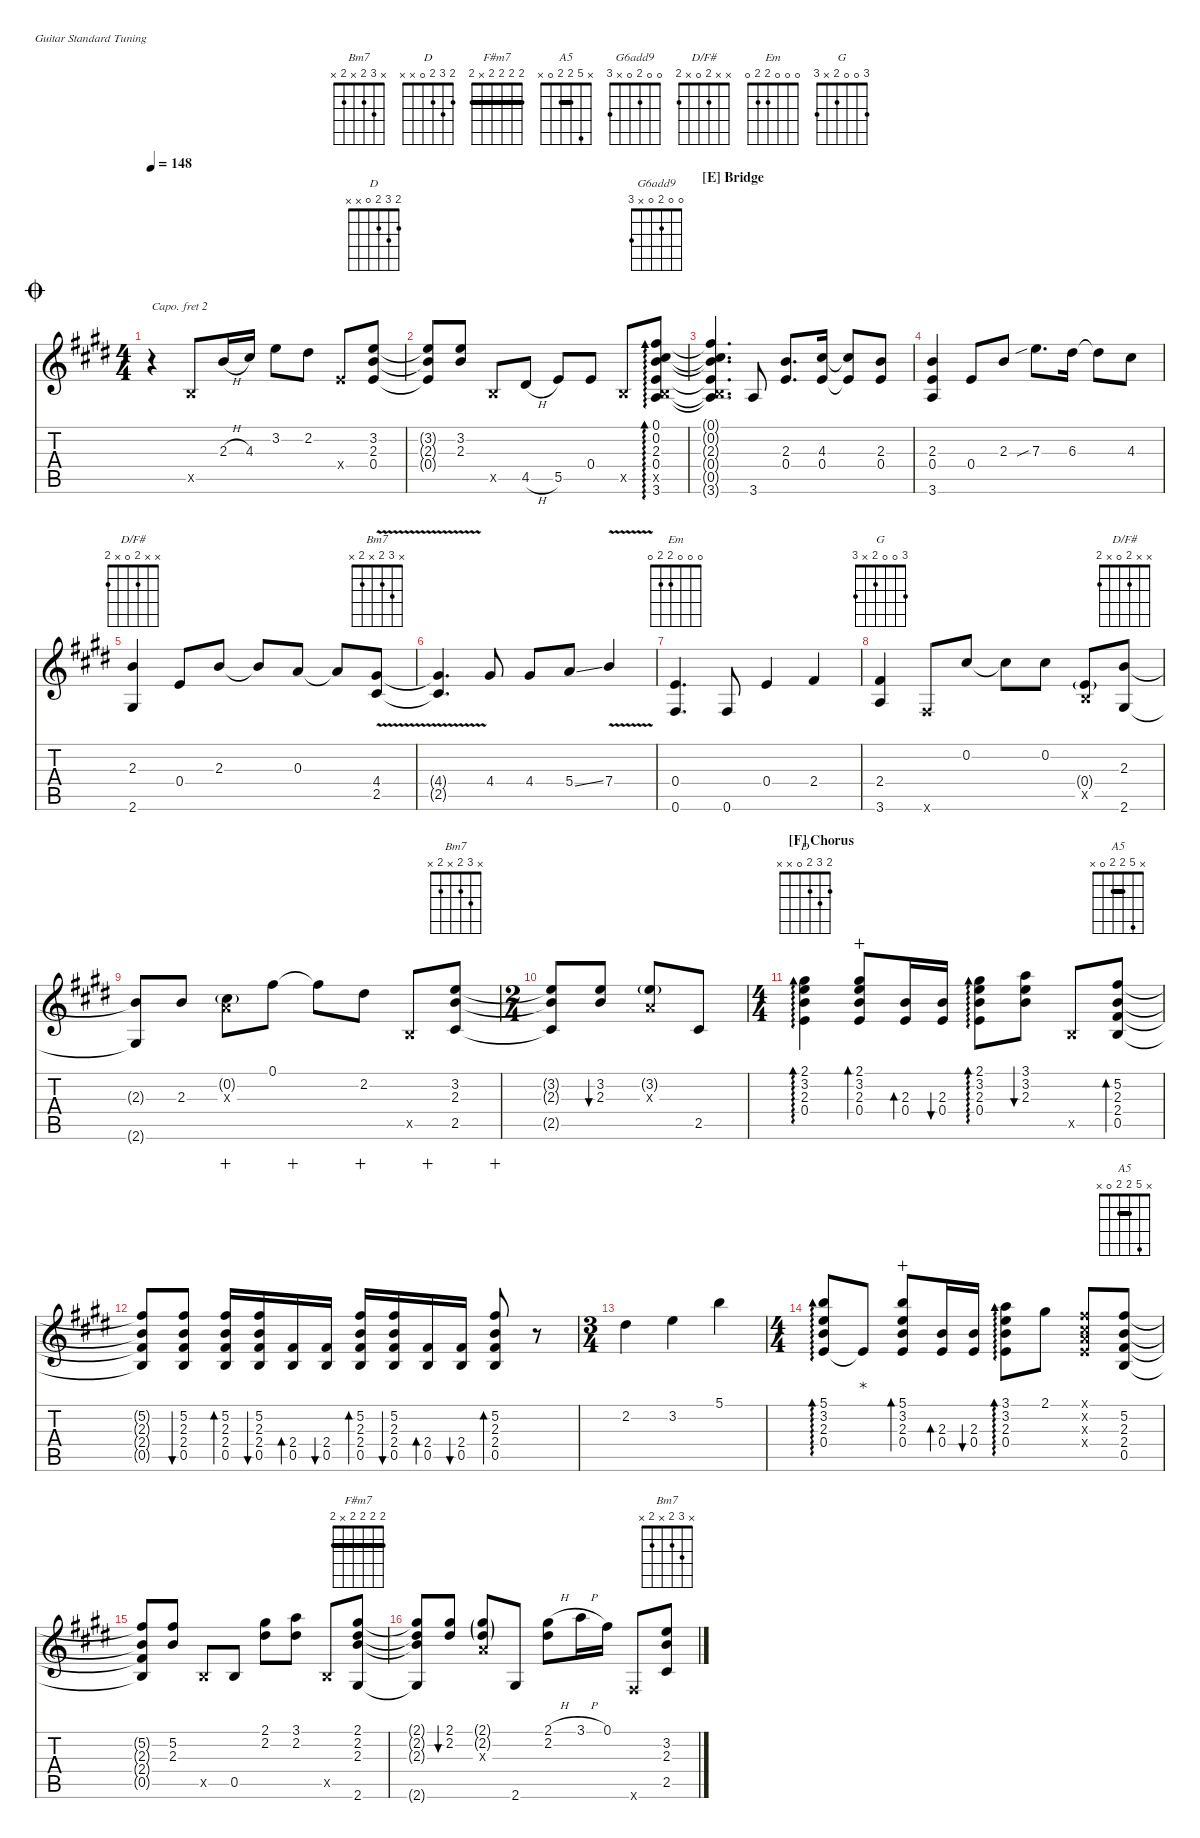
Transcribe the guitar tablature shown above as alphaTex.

\defaultSystemsLayout 4
\hideDynamics
\bracketExtendMode nobrackets
\singleTrackTrackNamePolicy hidden
\chordDiagramsInScore
\track ("Steel Guitar" "Steel Guit") {defaultSystemsLayout 4 instrument acousticguitarsteel}
\staff {score tabs}
\capo 2
\tuning (E4 B3 G3 D3 A2 E2)
\chord ("Bm7" 2 3 2 4 2 x) {showfingering false barre (2 2)}
\chord ("D" 2 3 2 0 x x) {showfingering false}
\chord ("F#m7" 2 2 2 2 x 2) {showfingering false barre (2 2 2 2)}
\chord ("Bm7" x 3 2 0 2 x) {showfingering false}
\chord ("A5" x 5 2 2 0 x) {showfingering false barre 2}
\chord ("G6add9" 0 0 2 0 x 3) {showfingering false}
\chord ("D/F#" x x 2 0 x 2) {showfingering false}
\chord ("Em" 0 0 0 2 2 0) {showfingering false}
\chord ("G" 3 0 0 2 x 3) {showfingering false}
\chord ("Bm7" x 3 2 x 2 x) {showfingering false}
\ts (4 4)
\jump coda
\tempo 148
\clef g2
\scale
0.249116
\ks e
r.4{dy mf beam Down} 0.5{x acc forcenatural}.8{beam Up} 2.3{h acc forcenatural}.16{beam Up} 4.3{acc #}.16{beam Up} 3.2{acc forcenatural}.8{beam Down} 2.2{acc #}.8{beam Down} 0.4{x acc forcenatural}.8{beam Up} (0.4{acc forcenatural} 2.3{acc forcenatural} 3.2{acc forcenatural}).8{ch "D" beam Up} |
\scale
0.252653 (0.4{t acc forcenatural} 2.3{t acc forcenatural} 3.2{t acc forcenatural}).8{beam Up} (3.2{acc forcenatural} 2.3{acc forcenatural}).8{beam Up} 0.5{x acc forcenatural}.8{beam Up} 4.5{h acc #}.8{beam Up} 5.5{acc forcenatural}.8{beam Up} 0.4{acc forcenatural}.8{beam Up} 0.5{x acc forcenatural}.8{beam Up} (0.1{acc #} 3.6{acc forcenatural} 2.3{acc forcenatural} 0.2{acc #} 0.4{acc forcenatural} 0.5{x acc forcenatural}).8{ad 0 ch "G6add9" beam Up} |
\section ("E" "Bridge")
\scale
0.249116 (0.1{t acc #} 3.6{t acc forcenatural} 2.3{t acc forcenatural} 0.2{t acc #} 0.4{t acc forcenatural} 0.5{x t acc forcenatural}).4{d beam Up} 3.6{acc forcenatural}.8{beam Up} (2.3{acc forcenatural} 0.4{acc forcenatural}).8{d beam Up} (4.3{acc #} 0.4{acc forcenatural}).16{beam Up} (4.3{t acc #} 0.4{t acc forcenatural}).8{beam Up} (2.3{acc forcenatural} 0.4{acc forcenatural}).8{beam Up} |
\scale
0.249116 (2.3{acc forcenatural} 0.4{acc forcenatural} 3.6{acc forcenatural}).4{beam Up} 0.4{acc forcenatural}.8{beam Up} 2.3{acc forcenatural}.8{beam Up} 7.3{sib acc forcenatural}.8{d beam Down} 6.3{acc #}.16{beam Down} 6.3{t acc #}.8{beam Down} 4.3{acc #}.8{beam Down} |
\scale
0.249336 (2.3{acc forcenatural} 2.6{acc #}).4{ch "D/F#" beam Up} 0.4{acc forcenatural}.8{beam Up} 2.3{acc forcenatural}.8{beam Up} 2.3{t acc forcenatural}.8{beam Up} 0.3{acc forcenatural}.8{beam Up} 0.3{t acc forcenatural}.8{beam Up} (4.4{v acc #} 2.5{acc #}).8{ch "Bm7" beam Up} |
\scale
0.250221 (4.4{t acc #} 2.5{t acc #}).4{d beam Up} 4.4{acc #}.8{beam Up} 4.4{acc #}.8{beam Up} 5.4{ss acc forcenatural}.8{beam Up} 7.4{v acc forcenatural}.4{beam Up} |
\scale
0.250221 (0.4{acc forcenatural} 0.6{acc #}).4{d ch "Em" beam Up} 0.6{acc #}.8{beam Up} 0.4{acc forcenatural}.4{beam Up} 2.4{acc #}.4{beam Up} |
\scale
0.250221 (2.4{acc #} 3.6{acc forcenatural}).4{ch "G" beam Up} 0.6{x acc #}.8{beam Up} 0.2{acc #}.8{beam Up} 0.2{t acc #}.8{beam Down} 0.2{acc #}.8{beam Down} (0.4{g acc forcenatural} 0.5{x acc forcenatural}).8{beam Up} (2.3{acc forcenatural} 2.6{acc #}).8{ch "D/F#" beam Up} |
\scale
0.241063 (2.3{t acc forcenatural} 2.6{t acc #}).8{beam Up} 2.3{acc forcenatural}.8{beam Up} (0.2{g acc #} 0.3{x acc forcenatural}).8{beam Down} 0.1{acc #}.8{beam Down} 0.1{t acc #}.8{beam Down} 2.2{acc #}.8{beam Down} 0.5{x acc forcenatural}.8{beam Up} (2.5{acc #} 3.2{acc forcenatural} 2.3{acc forcenatural}).8{ch "Bm7" beam Up} |
\ts (2 4)
\scale
0.260705 (2.5{t acc #} 3.2{t acc forcenatural} 2.3{t acc forcenatural}).8{beam Up} (3.2{acc forcenatural} 2.3{acc forcenatural}).8{bu 30 beam Up} (3.2{g acc forcenatural} 0.3{x acc forcenatural}).8{beam Up} 2.5{acc #}.8{beam Up} |
\ts (4 4)
\section ("F" "Chorus")
\scale
0.257168 (0.4{acc forcenatural} 2.3{acc forcenatural} 3.2{acc forcenatural} 2.1{acc #}).4{ad 0 ch "D" beam Down} (2.3{acc forcenatural} 3.2{acc forcenatural} 2.1{acc #} 0.4{acc forcenatural}).8{bd 30 wahc beam Up} (0.4{acc forcenatural} 2.3{acc forcenatural}).16{bd 30 beam Up} (0.4{acc forcenatural} 2.3{acc forcenatural}).16{bu 30 beam Up} (0.4{acc forcenatural} 2.3{acc forcenatural} 3.2{acc forcenatural} 2.1{acc #}).8{ad 30 beam Down} (3.1{acc forcenatural} 3.2{acc forcenatural} 2.3{acc forcenatural}).8{bu 30 beam Down} 0.5{x acc forcenatural}.8{beam Up} (5.2{acc #} 0.5{acc forcenatural} 2.4{acc #} 2.3{acc forcenatural}).8{bd 30 ch "A5" beam Up} |
\scale
0.241063 (5.2{t acc #} 0.5{t acc forcenatural} 2.4{t acc #} 2.3{t acc forcenatural}).8{beam Up} (5.2{acc #} 2.3{acc forcenatural} 2.4{acc #} 0.5{acc forcenatural}).8{bu 30 beam Up} (5.2{acc #} 2.3{acc forcenatural} 2.4{acc #} 0.5{acc forcenatural}).16{bd 30 wahc beam Up} (5.2{acc #} 2.3{acc forcenatural} 2.4{acc #} 0.5{acc forcenatural}).16{bu 30 beam Up} (0.5{acc forcenatural} 2.4{acc #}).16{bd 30 wahc beam Up} (0.5{acc forcenatural} 2.4{acc #}).16{bu 30 beam Up} (5.2{acc #} 2.3{acc forcenatural} 2.4{acc #} 0.5{acc forcenatural}).16{bd 30 wahc beam Up} (5.2{acc #} 2.3{acc forcenatural} 2.4{acc #} 0.5{acc forcenatural}).16{bu 30 beam Up} (0.5{acc forcenatural} 2.4{acc #}).16{bd 30 wahc beam Up} (0.5{acc forcenatural} 2.4{acc #}).16{bu 30 beam Up} (5.2{acc #} 2.3{acc forcenatural} 2.4{acc #} 0.5{acc forcenatural}).8{bd 30 wahc beam Up} r.8{beam Down} |
\ts (3 4)
\beaming (8 2 2 2)
\scale
0.258052 2.2{acc #}.4{beam Down} 3.2{acc forcenatural}.4{beam Down} 5.1{acc forcenatural}.4{beam Down} |
\ts (4 4)
\scale
0.258052 (0.4{acc forcenatural} 2.3{acc forcenatural} 3.2{acc forcenatural} 5.1{acc forcenatural}).8{ad 0 beam Up} 0.4{t acc forcenatural}.8{glpt beam Up} (5.1{acc forcenatural} 3.2{acc forcenatural} 2.3{acc forcenatural} 0.4{acc forcenatural}).8{bd 30 wahc beam Up} (0.4{acc forcenatural} 2.3{acc forcenatural}).16{bd 30 beam Up} (0.4{acc forcenatural} 2.3{acc forcenatural}).16{bu 30 beam Up} (3.1{acc forcenatural} 3.2{acc forcenatural} 2.3{acc forcenatural} 0.4{acc forcenatural}).8{ad 0 beam Down} 2.1{acc #}.8{beam Down} (0.1{x acc #} 0.2{x acc #} 0.3{x acc forcenatural} 0.4{x acc forcenatural}).8{beam Up} (5.2{acc #} 2.3{acc forcenatural} 0.5{acc forcenatural} 2.4{acc #}).8{ch "A5" beam Up} |
\scale
0.241948 (5.2{t acc #} 2.3{t acc forcenatural} 0.5{t acc forcenatural} 2.4{t acc #}).8{beam Up} (5.2{acc #} 2.3{acc forcenatural}).8{beam Up} 0.5{x acc forcenatural}.8{beam Up} 0.5{acc forcenatural}.8{beam Up} (2.1{acc #} 2.2{acc #}).8{beam Down} (3.1{acc forcenatural} 2.2{acc #}).8{beam Down} 0.5{x acc forcenatural}.8{beam Up} (2.6{acc #} 2.1{acc #} 2.2{acc #} 2.3{acc forcenatural}).8{ch "F#m7" beam Up} |
\scale
0.241948 (2.6{t acc #} 2.2{t acc #} 2.1{t acc #} 2.3{t acc forcenatural}).8{beam Up} (2.1{acc #} 2.2{acc #}).8{bu 30 beam Up} (2.1{g acc #} 2.2{g acc #} 0.3{x acc forcenatural}).8{beam Up} 2.6{acc #}.8{beam Up} (2.1{h acc #} 2.2{acc #}).8{beam Down} 3.1{h acc forcenatural}.16{beam Down} 0.1{acc #}.16{beam Down} 0.6{x acc #}.8{beam Up} (3.2{acc forcenatural} 2.3{acc forcenatural} 2.5{acc #}).8{ch "Bm7" beam Up}
